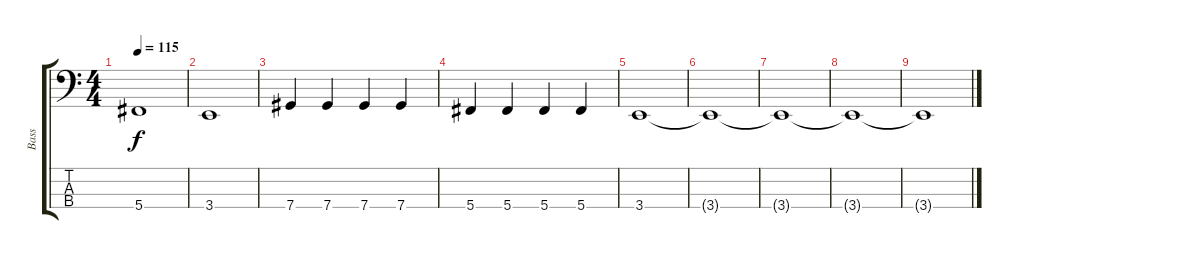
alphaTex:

\track ("Bass" "Bass") {instrument electricbassfinger}
\staff {score tabs}
\tuning (E2 B1 Gb1 Db1) {hide}
\ts (4 4)
\tempo 115
\clef f4
\ks c
5.4{t}.1{dy f} |
3.4.1 |
7.4.4 7.4.4 7.4.4 7.4.4 |
5.4.4 5.4.4 5.4.4 5.4.4 |
3.4.1{volume 15} |
3.4{t}.1 |
3.4{t}.1 |
3.4{t}.1 |
3.4{t}.1
